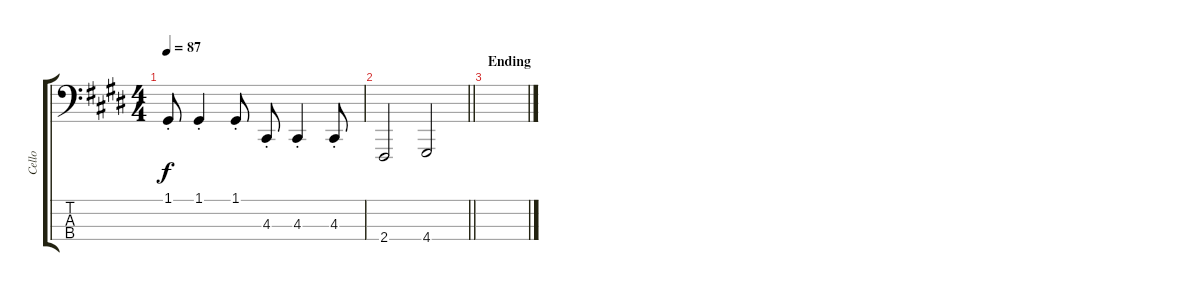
\track ("Cello" "Cello") {instrument cello}
\staff {score tabs}
\tuning (G2 D2 A1 E1) {hide}
\ts (4 4)
\tempo 87
\clef f4
\ks e
1.1{st}.8{dy f} 1.1{st}.4 1.1{st}.8 4.3{st}.8 4.3{st}.4 4.3{st}.8 |
\barLineRight lightlight
2.4.2 4.4.2 |
\section ("" "Ending")
